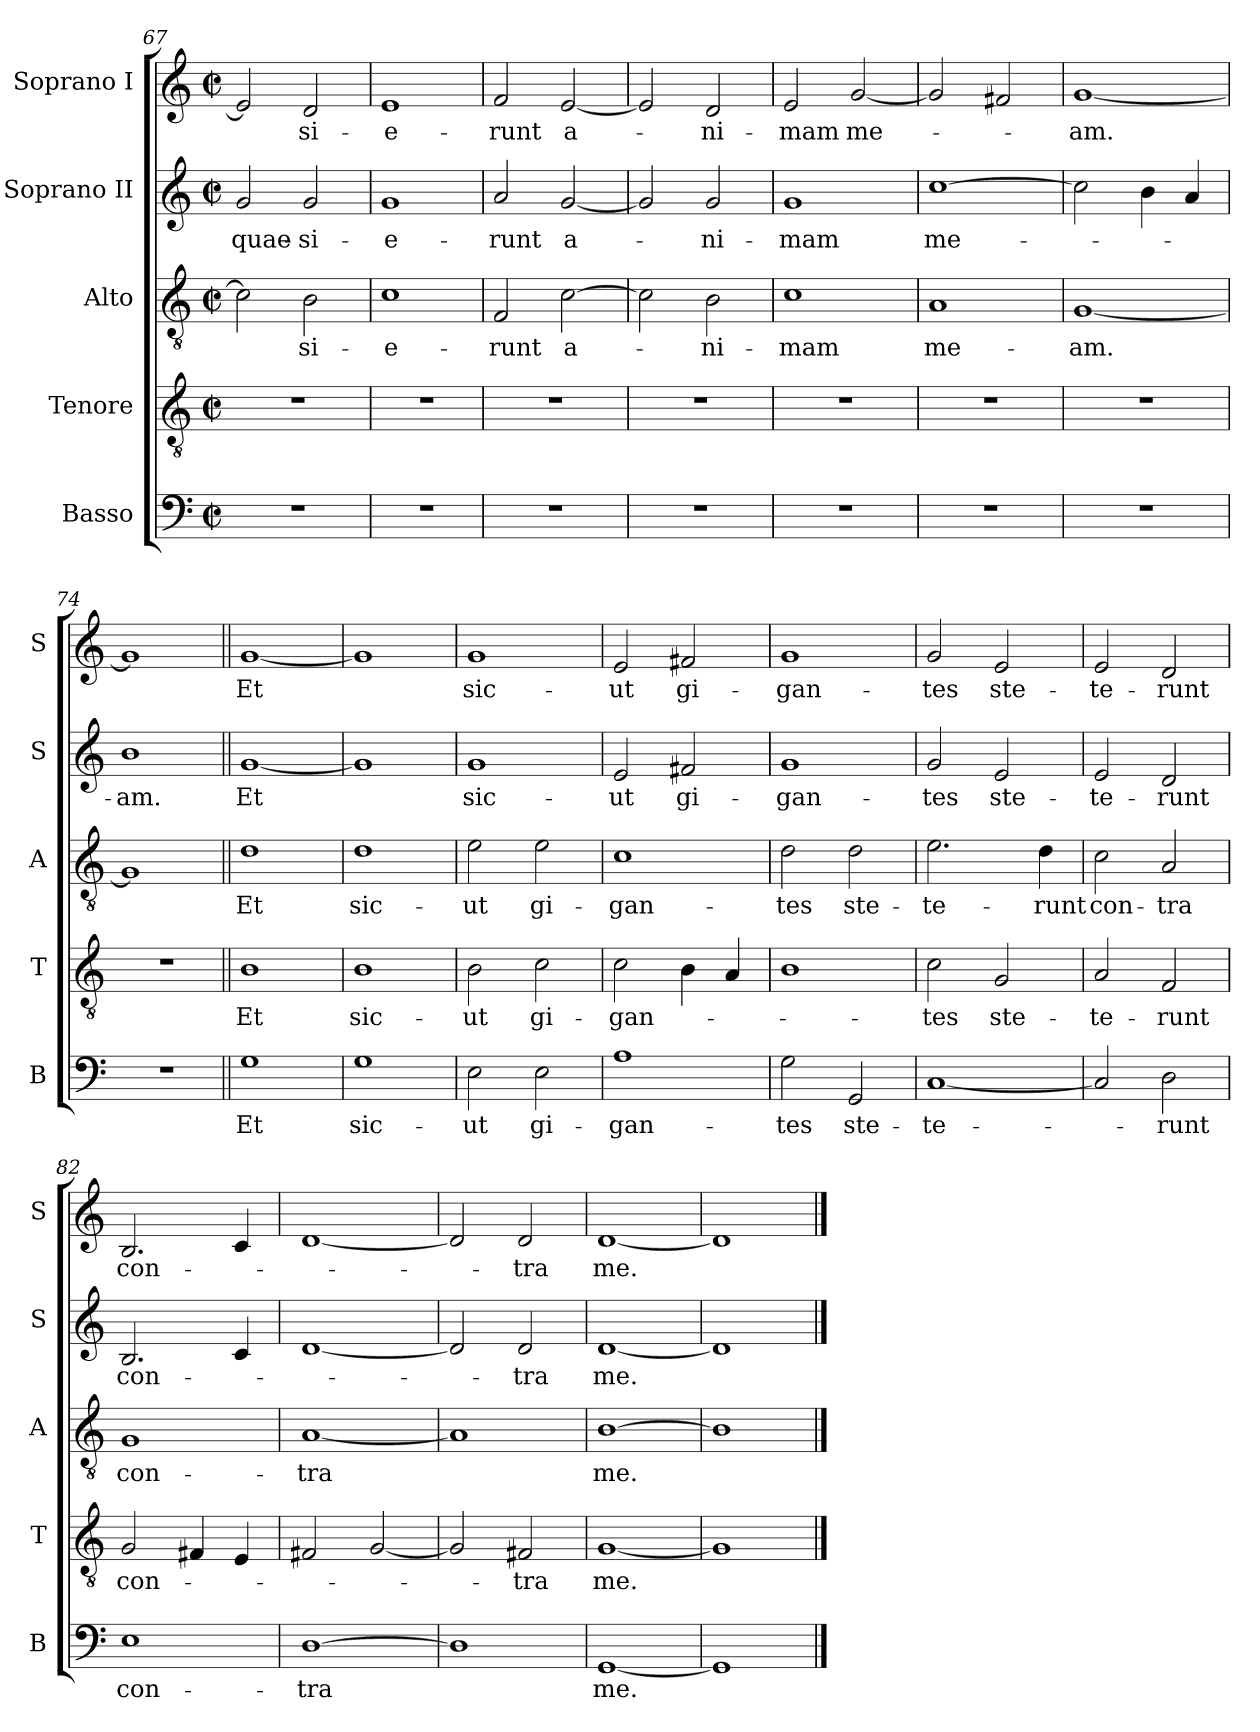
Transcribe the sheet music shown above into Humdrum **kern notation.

**kern	**text	**kern	**text	**kern	**text	**kern	**text	**kern	**text
*part5	*part5	*part4	*part4	*part3	*part3	*part2	*part2	*part1	*part1
*staff5	*staff5	*staff4	*staff4	*staff3	*staff3	*staff2	*staff2	*staff1	*staff1
*I"Basso	*	*I"Tenore	*	*I"Alto	*	*I"Soprano II	*	*I"Soprano I	*
*I'B	*	*I'T	*	*I'A	*	*I'S	*	*I'S	*
*clefF4	*	*clefGv2	*	*clefGv2	*	*clefG2	*	*clefG2	*
*k[]	*	*k[]	*	*k[]	*	*k[]	*	*k[]	*
*M2/2	*	*M2/2	*	*M2/2	*	*M2/2	*	*M2/2	*
*met(c|)	*	*met(c|)	*	*met(c|)	*	*met(c|)	*	*met(c|)	*
=67	=67	=67	=67	=67	=67	=67	=67	=67	=67
1r	.	1r	.	2c\]	.	2g/	quae-	2e/]	.
.	.	.	.	2B\	-si-	2g/	-si-	2d/	-si-
=68	=68	=68	=68	=68	=68	=68	=68	=68	=68
1r	.	1r	.	1c	-e-	1g	-e-	1e	-e-
=69	=69	=69	=69	=69	=69	=69	=69	=69	=69
1r	.	1r	.	2F/	-runt	2a/	-runt	2f/	-runt
.	.	.	.	[2c\	a-	[2g/	a-	[2e/	a-
=70	=70	=70	=70	=70	=70	=70	=70	=70	=70
1r	.	1r	.	2c\]	.	2g/]	.	2e/]	.
.	.	.	.	2B\	-ni-	2g/	-ni-	2d/	-ni-
=71	=71	=71	=71	=71	=71	=71	=71	=71	=71
1r	.	1r	.	1c	-mam	1g	-mam	2e/	-mam
.	.	.	.	.	.	.	.	[2g/	me-
=72	=72	=72	=72	=72	=72	=72	=72	=72	=72
1r	.	1r	.	1A	me-	[1cc	me-	2g/]	.
.	.	.	.	.	.	.	.	2f#X/	.
=73	=73	=73	=73	=73	=73	=73	=73	=73	=73
1r	.	1r	.	[1G	-am.	2cc\]	.	[1g	-am.
.	.	.	.	.	.	4b\	.	.	.
.	.	.	.	.	.	4a/	.	.	.
=74	=74	=74	=74	=74	=74	=74	=74	=74	=74
1r	.	1r	.	1G]	.	1b	-am.	1g]	.
=75||	=75||	=75||	=75||	=75||	=75||	=75||	=75||	=75||	=75||
1G	Et	1B	Et	1d	Et	[1g	Et	[1g	Et
=76	=76	=76	=76	=76	=76	=76	=76	=76	=76
1G	sic-	1B	sic-	1d	sic-	1g]	.	1g]	.
=77	=77	=77	=77	=77	=77	=77	=77	=77	=77
2E\	-ut	2B\	-ut	2e\	-ut	1g	sic-	1g	sic-
2E\	gi-	2c\	gi-	2e\	gi-	.	.	.	.
=78	=78	=78	=78	=78	=78	=78	=78	=78	=78
1A	-gan-	2c\	-gan-	1c	-gan-	2e/	-ut	2e/	-ut
.	.	4B\	.	.	.	2f#X/	gi-	2f#X/	gi-
.	.	4A/	.	.	.	.	.	.	.
=79	=79	=79	=79	=79	=79	=79	=79	=79	=79
2G\	-tes	1B	.	2d\	-tes	1g	-gan-	1g	-gan-
2GG/	ste-	.	.	2d\	ste-	.	.	.	.
=80	=80	=80	=80	=80	=80	=80	=80	=80	=80
[1C	-te-	2c\	-tes	2.e\	-te-	2g/	-tes	2g/	-tes
.	.	2G/	ste-	.	.	2e/	ste-	2e/	ste-
.	.	.	.	4d\	-runt	.	.	.	.
=81	=81	=81	=81	=81	=81	=81	=81	=81	=81
2C/]	.	2A/	-te-	2c\	con-	2e/	-te-	2e/	-te-
2D\	-runt	2F/	-runt	2A/	-tra	2d/	-runt	2d/	-runt
=82	=82	=82	=82	=82	=82	=82	=82	=82	=82
1E	con-	2G/	con-	1G	con-	2.B/	con-	2.B/	con-
.	.	4F#X/	.	.	.	.	.	.	.
.	.	4E/	.	.	.	4c/	.	4c/	.
=83	=83	=83	=83	=83	=83	=83	=83	=83	=83
[1D	-tra	2F#X/	.	[1A	-tra	[1d	.	[1d	.
.	.	[2G/	.	.	.	.	.	.	.
=84	=84	=84	=84	=84	=84	=84	=84	=84	=84
1D]	.	2G/]	.	1A]	.	2d/]	.	2d/]	.
.	.	2F#X/	-tra	.	.	2d/	-tra	2d/	-tra
=85	=85	=85	=85	=85	=85	=85	=85	=85	=85
[1GG	me.	[1G	me.	[1B	me.	[1d	me.	[1d	me.
=86	=86	=86	=86	=86	=86	=86	=86	=86	=86
1GG]	.	1G]	.	1B]	.	1d]	.	1d]	.
==	==	==	==	==	==	==	==	==	==
*-	*-	*-	*-	*-	*-	*-	*-	*-	*-
